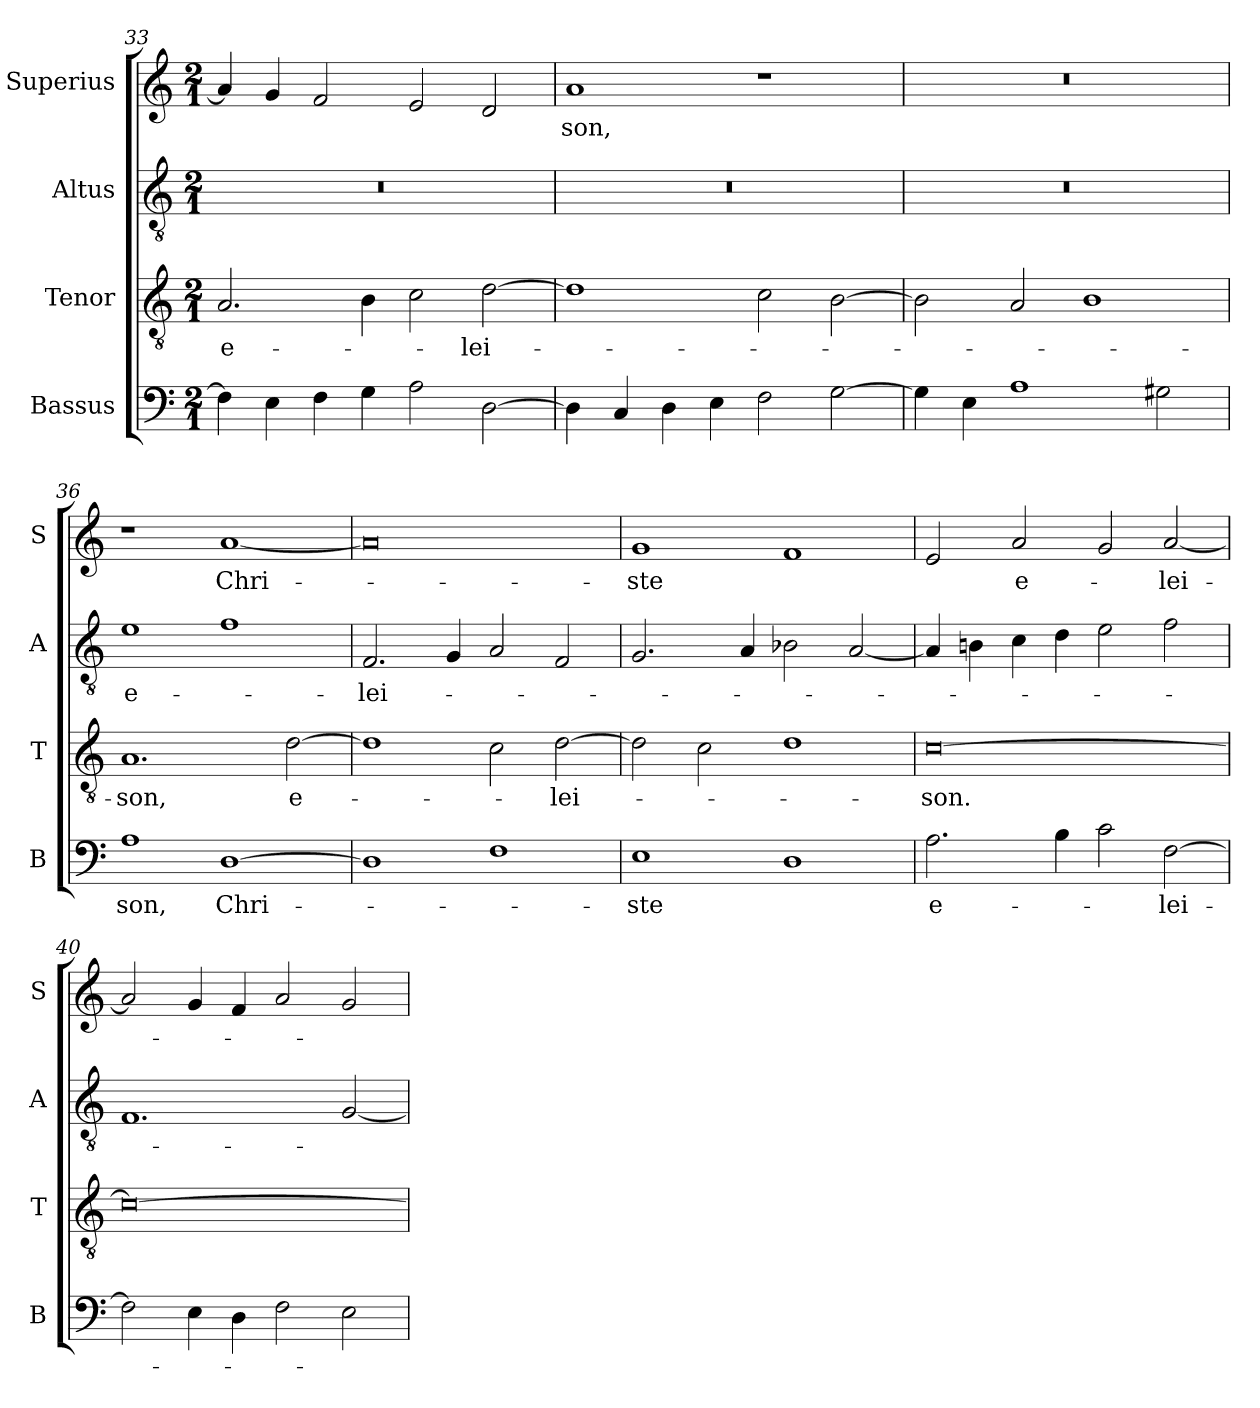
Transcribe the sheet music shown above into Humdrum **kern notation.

**kern	**text	**kern	**text	**kern	**text	**kern	**text
*part4	*part4	*part3	*part3	*part2	*part2	*part1	*part1
*staff4	*staff4	*staff3	*staff3	*staff2	*staff2	*staff1	*staff1
*I"Bassus	*	*I"Tenor	*	*I"Altus	*	*I"Superius	*
*I'B	*	*I'T	*	*I'A	*	*I'S	*
*clefF4	*	*clefGv2	*	*clefGv2	*	*clefG2	*
*k[]	*	*k[]	*	*k[]	*	*k[]	*
*M2/1	*	*M2/1	*	*M2/1	*	*M2/1	*
=33	=33	=33	=33	=33	=33	=33	=33
4F\]	.	2.A/	e-	0r	.	4a/]	.
4E\	.	.	.	.	.	4g/	.
4F\	.	.	.	.	.	2f/	.
4G\	.	4B\	.	.	.	.	.
2A\	.	2c\	.	.	.	2e/	.
[2D\	.	[2d\	-lei-	.	.	2d/	.
=34	=34	=34	=34	=34	=34	=34	=34
4D\]	.	1d]	.	0r	.	1a	-son,
4C/	.	.	.	.	.	.	.
4D\	.	.	.	.	.	.	.
4E\	.	.	.	.	.	.	.
2F\	.	2c\	.	.	.	1r	.
[2G\	.	[2B\	.	.	.	.	.
=35	=35	=35	=35	=35	=35	=35	=35
4G\]	.	2B\]	.	0r	.	0r	.
4E\	.	.	.	.	.	.	.
1A	.	2A/	.	.	.	.	.
.	.	1B	.	.	.	.	.
2G#X\	.	.	.	.	.	.	.
=36	=36	=36	=36	=36	=36	=36	=36
1A	-son,	1.A	-son,	1e	e-	1r	.
[1D	Chri-	.	.	1f	.	[1a	Chri-
.	.	[2d\	e-	.	.	.	.
=37	=37	=37	=37	=37	=37	=37	=37
1D]	.	1d]	.	2.F/	-lei-	0a]	.
.	.	.	.	4G/	.	.	.
1F	.	2c\	.	2A/	.	.	.
.	.	[2d\	-lei-	2F/	.	.	.
=38	=38	=38	=38	=38	=38	=38	=38
1E	-ste	2d\]	.	2.G/	.	1g	-ste
.	.	2c\	.	.	.	.	.
.	.	.	.	4A/	.	.	.
1D	.	1d	.	2B-X\	.	1f	.
.	.	.	.	[2A/	.	.	.
=39	=39	=39	=39	=39	=39	=39	=39
2.A\	e-	[0c	-son.	4A/]	.	2e/	.
.	.	.	.	4Bn\	.	.	.
.	.	.	.	4c\	.	2a/	e-
4B\	.	.	.	4d\	.	.	.
2c\	.	.	.	2e\	.	2g/	.
[2F\	-lei-	.	.	2f\	.	[2a/	-lei-
=40	=40	=40	=40	=40	=40	=40	=40
2F\]	.	0c_	.	1.F	.	2a/]	.
4E\	.	.	.	.	.	4g/	.
4D\	.	.	.	.	.	4f/	.
2F\	.	.	.	.	.	2a/	.
2E\	.	.	.	[2G/	.	2g/	.
=	=	=	=	=	=	=	=
*-	*-	*-	*-	*-	*-	*-	*-
